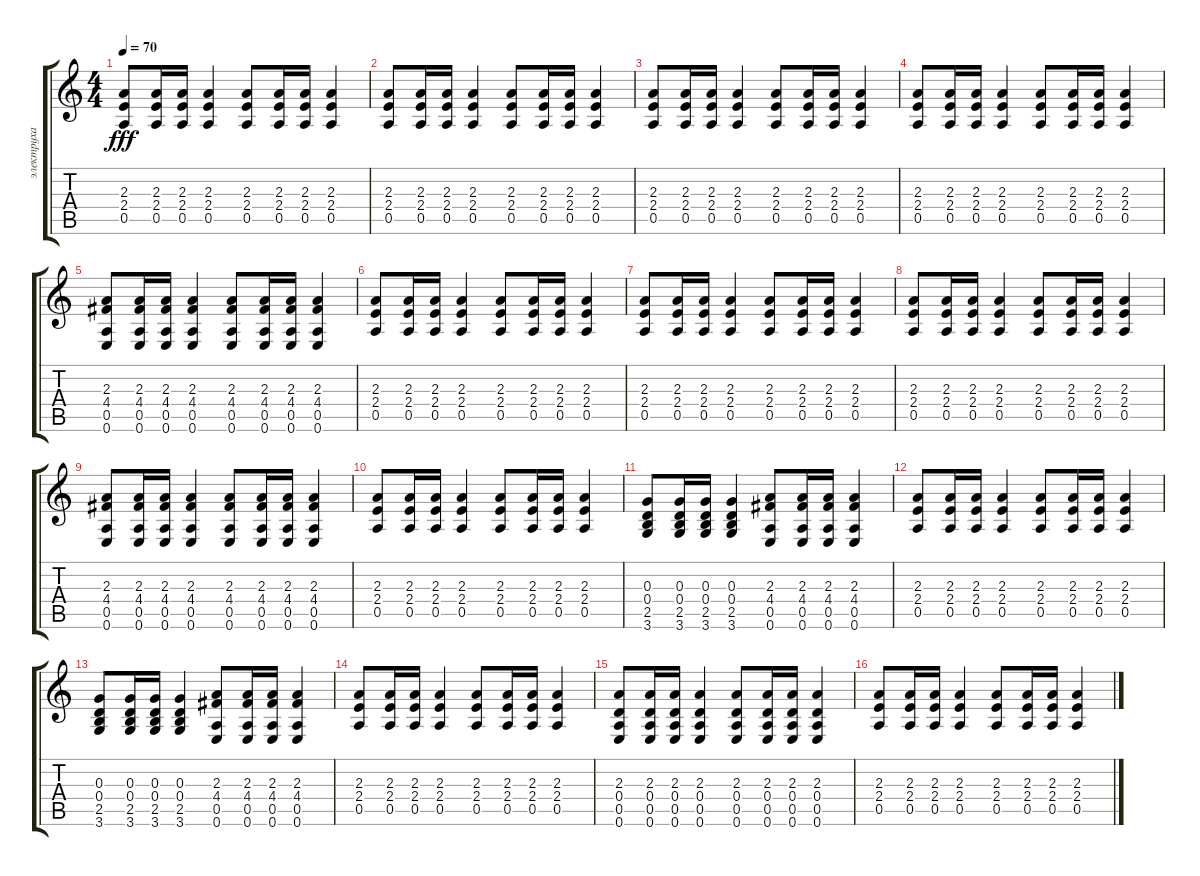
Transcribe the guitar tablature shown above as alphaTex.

\track ("электруха" "электруха") {instrument distortionguitar}
\staff {score tabs}
\tuning (E4 B3 G3 D3 A2 E2) {hide}
\ts (4 4)
\tempo 70
\clef g2
\ks c
(2.3 2.4 0.5).8{dy fff} (2.3 2.4 0.5).16 (2.3 2.4 0.5).16 (2.3 2.4 0.5).4 (2.3 2.4 0.5).8 (2.3 2.4 0.5).16 (2.3 2.4 0.5).16 (2.3 2.4 0.5).4 |
(2.3 2.4 0.5).8 (2.3 2.4 0.5).16 (2.3 2.4 0.5).16 (2.3 2.4 0.5).4 (2.3 2.4 0.5).8 (2.3 2.4 0.5).16 (2.3 2.4 0.5).16 (2.3 2.4 0.5).4 |
(2.3 2.4 0.5).8 (2.3 2.4 0.5).16 (2.3 2.4 0.5).16 (2.3 2.4 0.5).4 (2.3 2.4 0.5).8 (2.3 2.4 0.5).16 (2.3 2.4 0.5).16 (2.3 2.4 0.5).4 |
(2.3 2.4 0.5).8 (2.3 2.4 0.5).16 (2.3 2.4 0.5).16 (2.3 2.4 0.5).4 (2.3 2.4 0.5).8 (2.3 2.4 0.5).16 (2.3 2.4 0.5).16 (2.3 2.4 0.5).4 |
(2.3 4.4 0.5 0.6).8 (2.3 4.4 0.5 0.6).16 (2.3 4.4 0.5 0.6).16 (2.3 4.4 0.5 0.6).4 (2.3 4.4 0.5 0.6).8 (2.3 4.4 0.5 0.6).16 (2.3 4.4 0.5 0.6).16 (2.3 4.4 0.5 0.6).4 |
(2.3 2.4 0.5).8 (2.3 2.4 0.5).16 (2.3 2.4 0.5).16 (2.3 2.4 0.5).4 (2.3 2.4 0.5).8 (2.3 2.4 0.5).16 (2.3 2.4 0.5).16 (2.3 2.4 0.5).4 |
(2.3 2.4 0.5).8 (2.3 2.4 0.5).16 (2.3 2.4 0.5).16 (2.3 2.4 0.5).4 (2.3 2.4 0.5).8 (2.3 2.4 0.5).16 (2.3 2.4 0.5).16 (2.3 2.4 0.5).4 |
(2.3 2.4 0.5).8 (2.3 2.4 0.5).16 (2.3 2.4 0.5).16 (2.3 2.4 0.5).4 (2.3 2.4 0.5).8 (2.3 2.4 0.5).16 (2.3 2.4 0.5).16 (2.3 2.4 0.5).4 |
(2.3 4.4 0.5 0.6).8 (2.3 4.4 0.5 0.6).16 (2.3 4.4 0.5 0.6).16 (2.3 4.4 0.5 0.6).4 (2.3 4.4 0.5 0.6).8 (2.3 4.4 0.5 0.6).16 (2.3 4.4 0.5 0.6).16 (2.3 4.4 0.5 0.6).4 |
(2.3 2.4 0.5).8 (2.3 2.4 0.5).16 (2.3 2.4 0.5).16 (2.3 2.4 0.5).4 (2.3 2.4 0.5).8 (2.3 2.4 0.5).16 (2.3 2.4 0.5).16 (2.3 2.4 0.5).4 |
(0.3 0.4 2.5 3.6).8 (0.3 0.4 2.5 3.6).16 (0.3 0.4 2.5 3.6).16 (0.3 0.4 2.5 3.6).4 (2.3 4.4 0.5 0.6).8 (2.3 4.4 0.5 0.6).16 (2.3 4.4 0.5 0.6).16 (2.3 4.4 0.5 0.6).4 |
(2.3 2.4 0.5).8 (2.3 2.4 0.5).16 (2.3 2.4 0.5).16 (2.3 2.4 0.5).4 (2.3 2.4 0.5).8 (2.3 2.4 0.5).16 (2.3 2.4 0.5).16 (2.3 2.4 0.5).4 |
(0.3 0.4 2.5 3.6).8 (0.3 0.4 2.5 3.6).16 (0.3 0.4 2.5 3.6).16 (0.3 0.4 2.5 3.6).4 (2.3 4.4 0.5 0.6).8 (2.3 4.4 0.5 0.6).16 (2.3 4.4 0.5 0.6).16 (2.3 4.4 0.5 0.6).4 |
(2.3 2.4 0.5).8 (2.3 2.4 0.5).16 (2.3 2.4 0.5).16 (2.3 2.4 0.5).4 (2.3 2.4 0.5).8 (2.3 2.4 0.5).16 (2.3 2.4 0.5).16 (2.3 2.4 0.5).4 |
(2.3 0.4 0.5 0.6).8 (2.3 0.4 0.5 0.6).16 (2.3 0.4 0.5 0.6).16 (2.3 0.4 0.5 0.6).4 (2.3 0.4 0.5 0.6).8 (2.3 0.4 0.5 0.6).16 (2.3 0.4 0.5 0.6).16 (2.3 0.4 0.5 0.6).4 |
(2.3 2.4 0.5).8 (2.3 2.4 0.5).16 (2.3 2.4 0.5).16 (2.3 2.4 0.5).4 (2.3 2.4 0.5).8 (2.3 2.4 0.5).16 (2.3 2.4 0.5).16 (2.3 2.4 0.5).4
